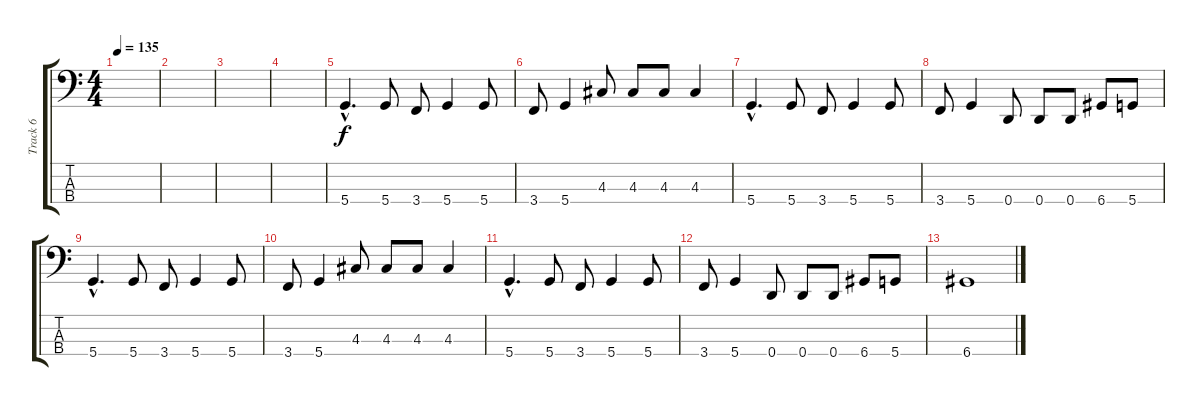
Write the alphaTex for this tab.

\track ("Track 6" "Track 6") {instrument electricbasspick}
\staff {score tabs}
\tuning (G2 D2 A1 D1) {hide}
\ts (4 4)
\tempo 135
\clef f4
\ks c
|
|
|
|
5.4{hac}.4{d} 5.4.8 3.4.8 5.4.4 5.4.8 |
3.4.8 5.4.4 4.3.8 4.3.8 4.3.8 4.3.4 |
5.4{hac}.4{d} 5.4.8 3.4.8 5.4.4 5.4.8 |
3.4.8 5.4.4 0.4.8 0.4.8 0.4.8 6.4.8 5.4.8 |
5.4{hac}.4{d} 5.4.8 3.4.8 5.4.4 5.4.8 |
3.4.8 5.4.4 4.3.8 4.3.8 4.3.8 4.3.4 |
5.4{hac}.4{d} 5.4.8 3.4.8 5.4.4 5.4.8 |
3.4.8 5.4.4 0.4.8 0.4.8 0.4.8 6.4.8 5.4.8 |
6.4.1
